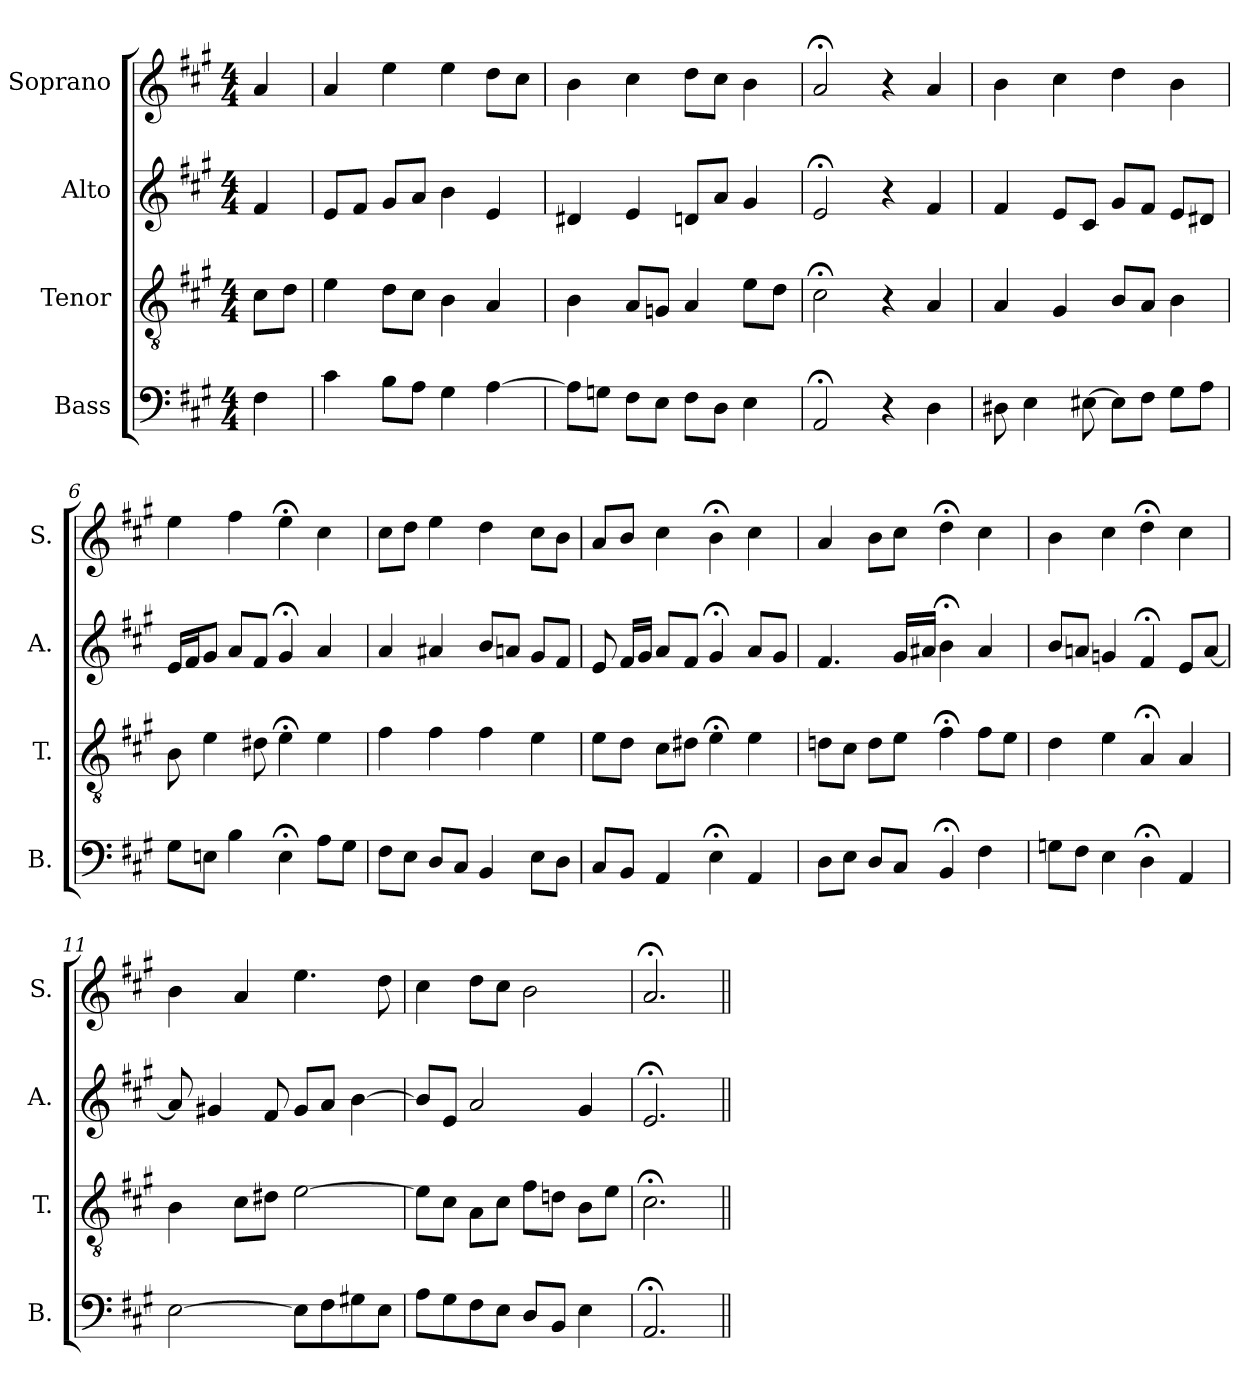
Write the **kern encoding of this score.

**kern	**kern	**kern	**kern
*part4	*part3	*part2	*part1
*staff4	*staff3	*staff2	*staff1
*I"Bass	*I"Tenor	*I"Alto	*I"Soprano
*I'B.	*I'T.	*I'A.	*I'S.
*clefF4	*clefGv2	*clefG2	*clefG2
*	*ITrd7c12	*	*
*k[f#c#g#]	*k[f#c#g#]	*k[f#c#g#]	*k[f#c#g#]
*A:	*A:	*A:	*A:
*M4/4	*M4/4	*M4/4	*M4/4
=1	=1	=1	=1
4F#\	8C#\L	4f#/	4a/
.	8D\J	.	.
=2	=2	=2	=2
4c#\	4E\	8e/L	4a/
.	.	8f#/J	.
8B\L	8D\L	8g#/L	4ee\
8A\J	8C#\J	8a/J	.
4G#\	4BB\	4b\	4ee\
[4A\	4AA/	4e/	8dd\L
.	.	.	8cc#\J
=3	=3	=3	=3
8A\L]	4BB\	4d#X/	4b\
8Gn\J	.	.	.
8F#\L	8AA/L	4e/	4cc#\
8E\J	8GGn/J	.	.
8F#\L	4AA/	8dn/L	8dd\L
8D\J	.	8a/J	8cc#\J
4E\	8E\L	4g#/	4b\
.	8D\J	.	.
=4	=4	=4	=4
2AA;</	2C#;<\	2e;</	2a;</
4r	4r	4r	4r
4D\	4AA/	4f#/	4a/
=5	=5	=5	=5
8D#X\	4AA/	4f#/	4b\
4E\	.	.	.
.	4GG#/	8e/L	4cc#\
[8E#X\	.	8c#/J	.
8E#\L]	8BB/L	8g#/L	4dd\
8F#\J	8AA/J	8f#/J	.
8G#\L	4BB\	8e/L	4b\
8A\J	.	8d#X/J	.
!!LO:LB:g=z
=6	=6	=6	=6
8G#\L	8BB\	16e/LL	4ee\
.	.	16f#/J	.
8En\J	4E\	8g#/J	.
4B\	.	8a/L	4ff#\
.	8D#X\	8f#/J	.
4E;<\	4E;<\	4g#;</	4ee;<\
8A\L	4E\	4a/	4cc#\
8G#\J	.	.	.
=7	=7	=7	=7
8F#\L	4F#\	4a/	8cc#\L
8E\J	.	.	8dd\J
8D/L	4F#\	4a#X/	4ee\
8C#/J	.	.	.
4BB/	4F#\	8b/L	4dd\
.	.	8an/J	.
8E\L	4E\	8g#/L	8cc#\L
8D\J	.	8f#/J	8b\J
=8	=8	=8	=8
8C#/L	8E\L	8e/	8a/L
8BB/J	8D\J	16f#/LL	8b/J
.	.	16g#/JJ	.
4AA/	8C#\L	8a/L	4cc#\
.	8D#X\J	8f#/J	.
4E;<\	4E;<\	4g#;</	4b;<\
4AA/	4E\	8a/L	4cc#\
.	.	8g#/J	.
=9	=9	=9	=9
8D\L	8Dn\L	4.f#/	4a/
8E\J	8C#\J	.	.
8D/L	8D\L	.	8b\L
8C#/J	8E\J	16g#/LL	8cc#\J
.	.	16a#X/JJ	.
4BB;</	4F#;<\	4b;<\	4dd;<\
4F#\	8F#\L	4a#/	4cc#\
.	8E\J	.	.
!!LO:PB:g=z
=10	=10	=10	=10
8Gn\L	4D\	8b/L	4b\
8F#\J	.	8an/J	.
4E\	4E\	4gn/	4cc#\
4D;<\	4AA;</	4f#;</	4dd;<\
4AA/	4AA/	8e/L	4cc#\
.	.	[8a/J	.
=11	=11	=11	=11
[2E\	4BB\	8a/]	4b\
.	.	4g#X/	.
.	8C#\L	.	4a/
.	8D#X\J	8f#/	.
8E\L]	[2E\	8g#/L	4.ee\
8F#\	.	8a/J	.
8G#X\	.	[4b\	.
8E\J	.	.	8dd\
=12	=12	=12	=12
8A\L	8E\L]	8b/L]	4cc#\
8G#\	8C#\J	8e/J	.
8F#\	8AA\L	2a/	8dd\L
8E\J	8C#\J	.	8cc#\J
8D/L	8F#\L	.	2b\
8BB/J	8Dn\J	.	.
4E\	8BB\L	4g#/	.
.	8E\J	.	.
=13	=13	=13	=13
2.AA;</	2.C#;<\	2.e;</	2.a;</
=||	=||	=||	=||
*-	*-	*-	*-
